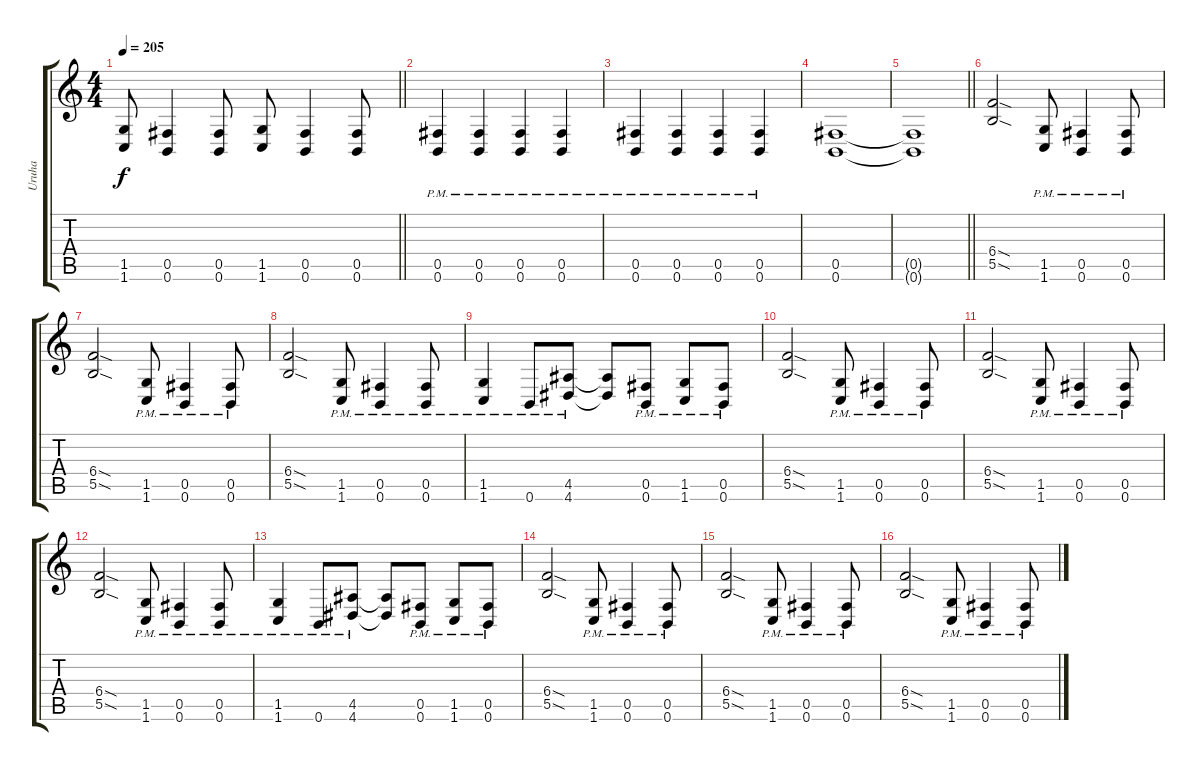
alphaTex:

\track ("Uruha" "Uruha") {instrument distortionguitar}
\staff {score tabs}
\tuning (Db4 Ab3 E3 B2 Gb2 B1) {hide}
\ts (4 4)
\tempo 205
\clef g2
\barLineRight lightlight
\ks c
(1.5 1.6).8{dy f} (0.5 0.6).4 (0.5 0.6).8 (1.5 1.6).8 (0.5 0.6).4 (0.5 0.6).8 |
(0.5{pm} 0.6{pm}).4 (0.5{pm} 0.6{pm}).4 (0.5{pm} 0.6{pm}).4 (0.5{pm} 0.6{pm}).4 |
(0.5{pm} 0.6{pm}).4 (0.5{pm} 0.6{pm}).4 (0.5{pm} 0.6{pm}).4 (0.5{pm} 0.6{pm}).4 |
(0.5 0.6).1 |
\barLineRight lightlight
(0.5{t} 0.6{t}).1 |
(6.4{sod} 5.5{sod}).2 (1.5{pm} 1.6{pm}).8 (0.5{pm} 0.6{pm}).4 (0.5{pm} 0.6{pm}).8 |
(6.4{sod} 5.5{sod}).2 (1.5{pm} 1.6{pm}).8 (0.5{pm} 0.6{pm}).4 (0.5{pm} 0.6{pm}).8 |
(6.4{sod} 5.5{sod}).2 (1.5{pm} 1.6{pm}).8 (0.5{pm} 0.6{pm}).4 (0.5{pm} 0.6{pm}).8 |
(1.5{pm} 1.6{pm}).4 0.6{pm}.8 (4.5{pm} 4.6{pm}).8 (4.5{t} 4.6{t}).8 (0.5{pm} 0.6{pm}).8 (1.5{pm} 1.6{pm}).8 (0.5{pm} 0.6{pm}).8 |
(6.4{sod} 5.5{sod}).2 (1.5{pm} 1.6{pm}).8 (0.5{pm} 0.6{pm}).4 (0.5{pm} 0.6{pm}).8 |
(6.4{sod} 5.5{sod}).2 (1.5{pm} 1.6{pm}).8 (0.5{pm} 0.6{pm}).4 (0.5{pm} 0.6{pm}).8 |
(6.4{sod} 5.5{sod}).2 (1.5{pm} 1.6{pm}).8 (0.5{pm} 0.6{pm}).4 (0.5{pm} 0.6{pm}).8 |
(1.5{pm} 1.6{pm}).4 0.6{pm}.8 (4.5{pm} 4.6{pm}).8 (4.5{t} 4.6{t}).8 (0.5{pm} 0.6{pm}).8 (1.5{pm} 1.6{pm}).8 (0.5{pm} 0.6{pm}).8 |
(6.4{sod} 5.5{sod}).2 (1.5{pm} 1.6{pm}).8 (0.5{pm} 0.6{pm}).4 (0.5{pm} 0.6{pm}).8 |
(6.4{sod} 5.5{sod}).2 (1.5{pm} 1.6{pm}).8 (0.5{pm} 0.6{pm}).4 (0.5{pm} 0.6{pm}).8 |
(6.4{sod} 5.5{sod}).2 (1.5{pm} 1.6{pm}).8 (0.5{pm} 0.6{pm}).4 (0.5{pm} 0.6{pm}).8
